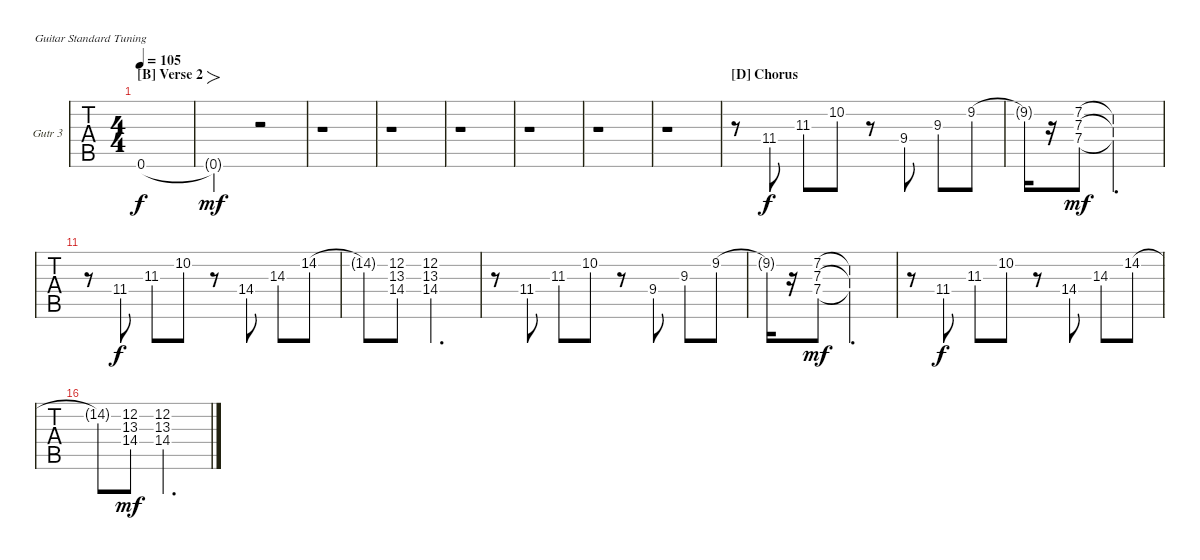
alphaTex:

\bracketExtendMode nobrackets
\firstSystemTrackNameOrientation horizontal
\otherSystemsTrackNameOrientation horizontal
\defaultBarNumberDisplay FirstOfSystem
\track ("Guitar 3" "Gutr 3") {instrument overdrivenguitar}
\staff {tabs}
\tuning (E4 B3 G3 D3 A2 E2)
\ts (4 4)
\section ("B" "Verse 2")
\tempo 105
\clef g2
\ks c
0.6.1{dy f} |
0.6{t}.2{fo dy mf} r.2 |
r.1 |
r.1 |
r.1 |
r.1 |
r.1 |
r.1 |
\section ("D" "Chorus")
r.8 11.4.8{dy f} 11.3.8 10.2.8 r.8 9.4.8 9.3.8 9.2.8 |
9.2{t}.16 r.16 (7.2 7.3 7.4).8{dy mf} (7.2{t} 7.3{t} 7.4{t}).2{d} |
r.8 11.4.8{dy f} 11.3.8 10.2.8 r.8 14.4.8 14.3.8 14.2.8 |
14.2{t}.8 (12.2 13.3 14.4).8 (12.2 13.3 14.4).2{d} |
r.8 11.4.8 11.3.8 10.2.8 r.8 9.4.8 9.3.8 9.2.8 |
9.2{t}.16 r.16 (7.2 7.3 7.4).8{dy mf} (7.2{t} 7.3{t} 7.4{t}).2{d} |
r.8 11.4.8{dy f} 11.3.8 10.2.8 r.8 14.4.8 14.3.8 14.2.8 |
14.2{t}.8 (12.2 13.3 14.4).8{dy mf} (12.2 13.3 14.4).2{d}
